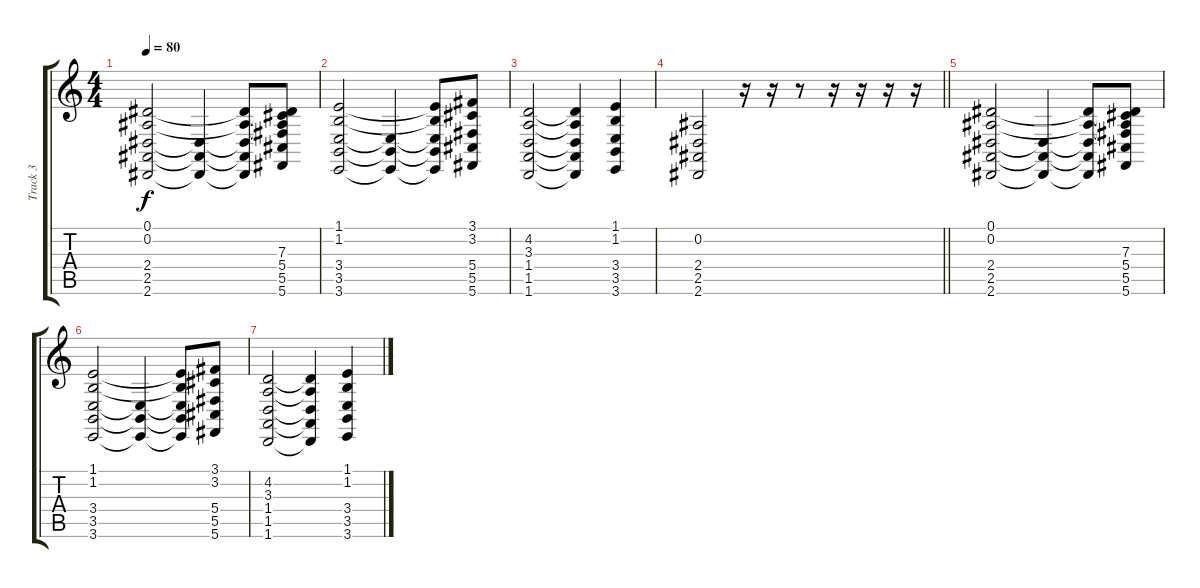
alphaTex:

\track ("Track 3" "Track 3") {instrument lead2sawtooth}
\staff {score tabs}
\tuning (Eb4 Bb3 Gb3 Db3 Ab2 Db2) {hide}
\ts (4 4)
\tempo 80
\clef g2
\ks c
(0.1 0.2 2.4 2.5 2.6).2{dy f} (2.4{t} 2.5{t} 2.6{t}).4 (0.1{t} 0.2{t} 2.4{t} 2.5{t} 2.6{t}).8 (0.1{t} 0.2{t} 7.3 5.4 5.5 5.6).8 |
(1.1 1.2 3.4 3.5 3.6).2 (3.4{t} 3.5{t} 3.6{t}).4 (1.1{t} 1.2{t} 3.4{t} 3.5{t} 3.6{t}).8 (3.1 3.2 5.4 5.5 5.6).8 |
(4.2 3.3 1.4 1.5 1.6).2 (4.2{t} 3.3{t} 1.4{t} 1.5{t} 1.6{t}).4 (1.1 1.2 3.4 3.5 3.6).4 |
\barLineRight lightlight
(0.2 2.4 2.5 2.6).2 r.16 r.16 r.8 r.16 r.16 r.16 r.16 |
(0.1 0.2 2.4 2.5 2.6).2 (2.4{t} 2.5{t} 2.6{t}).4 (0.1{t} 0.2{t} 2.4{t} 2.5{t} 2.6{t}).8 (0.1{t} 0.2{t} 7.3 5.4 5.5 5.6).8 |
(1.1 1.2 3.4 3.5 3.6).2 (3.4{t} 3.5{t} 3.6{t}).4 (1.1{t} 1.2{t} 3.4{t} 3.5{t} 3.6{t}).8 (3.1 3.2 5.4 5.5 5.6).8 |
(4.2 3.3 1.4 1.5 1.6).2 (4.2{t} 3.3{t} 1.4{t} 1.5{t} 1.6{t}).4 (1.1 1.2 3.4 3.5 3.6).4
